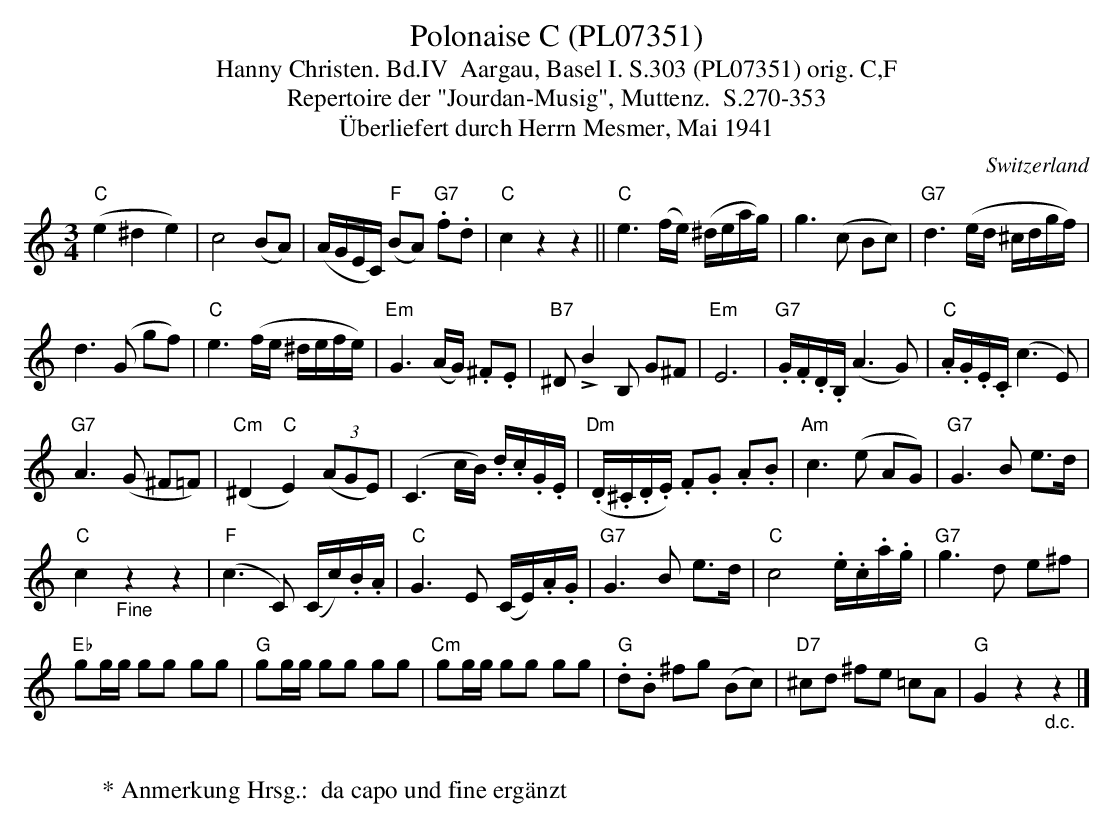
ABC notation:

X:1
T:Polonaise C (PL07351)
T:Hanny Christen. Bd.IV  Aargau, Basel I. S.303 (PL07351) orig. C,F
T: Repertoire der "Jourdan-Musig", Muttenz.  S.270-353
T:Überliefert durch Herrn Mesmer, Mai 1941
M:3/4
L:1/16
O:Switzerland
K:C major
("C"e4^d4e4) | c8 (B2A2) | (AGEC) ("F"B2A2) "G7".f2.d2 | "C"c4z4z4 || "C"e6(fe) (^deag) | g6(c2 B2c2) | "G7"d6 (ed ^cdgf)  |
d6 (G2 g2f2) | "C"e6(fe ^defe) | "Em"G6(AG) .^F2.E2 | "B7"^D2!>!B4B,2 G2^F2 | "Em"E12 | "G7".G.F.D.B, (A6G2) | "C".A.G.E.C (c6E2) |
"G7"A6 (G2 ^F2=F2) | ("Cm"^D4"C"E4) ((3A2G2E2) | (C6cB) .d.c.G.E | ("Dm".D.^C.D.E) .F2.G2 .A2.B2 | "Am"c6 (e2 A2G2) | "G7"G6B2 e3d |
"C"c4"_Fine"z4z4 | ("F"c6C2) (Cc).B.A | "C"G6E2 (CE).A.G | "G7"G6B2 e3d | "C"c8.e.c.a.g | "G7"g6d2 e2^f2 |
"Eb"g2gg g2g2 g2g2 | "G"g2gg g2g2 g2g2 | "Cm"g2gg g2g2 g2g2 | "G".d2.B2 ^f2g2 (B2c2) | "D7"^c2d2 ^f2e2 =c2A2 | "G"G4z4"_d.c."z4 |]
W:
W:* Anmerkung Hrsg.:  da capo und fine ergänzt
